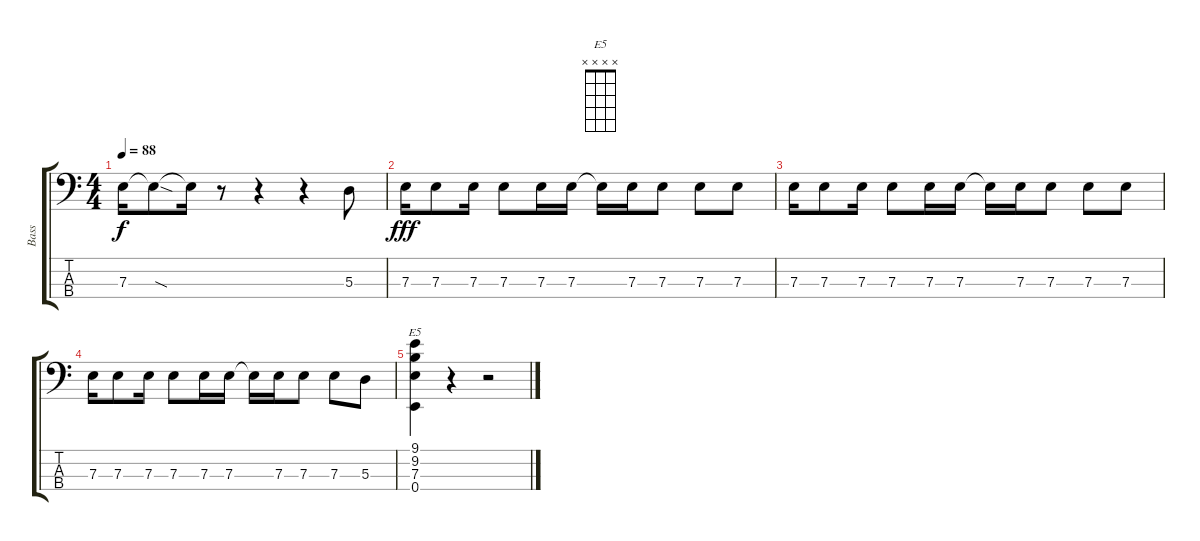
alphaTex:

\track ("Bass" "Bass") {instrument electricbassfinger}
\staff {score tabs}
\tuning (G2 D2 A1 E1) {hide}
\chord ("E5" x x x x)
\ts (4 4)
\tempo 88
\clef f4
\ks c
7.3.16{dy f} 7.3{sod t}.8 7.3{t}.16 r.8 r.4 r.4 5.3.8 |
7.3.16{dy fff} 7.3.8 7.3.16 7.3.8 7.3.16 7.3.16 7.3{t}.16 7.3.16 7.3.8 7.3.8 7.3.8 |
7.3.16 7.3.8 7.3.16 7.3.8 7.3.16 7.3.16 7.3{t}.16 7.3.16 7.3.8 7.3.8 7.3.8 |
7.3.16 7.3.8 7.3.16 7.3.8 7.3.16 7.3.16 7.3{t}.16 7.3.16 7.3.8 7.3.8 5.3.8 |
(9.1 9.2 7.3 0.4).4{ch "E5"} r.4 r.2
